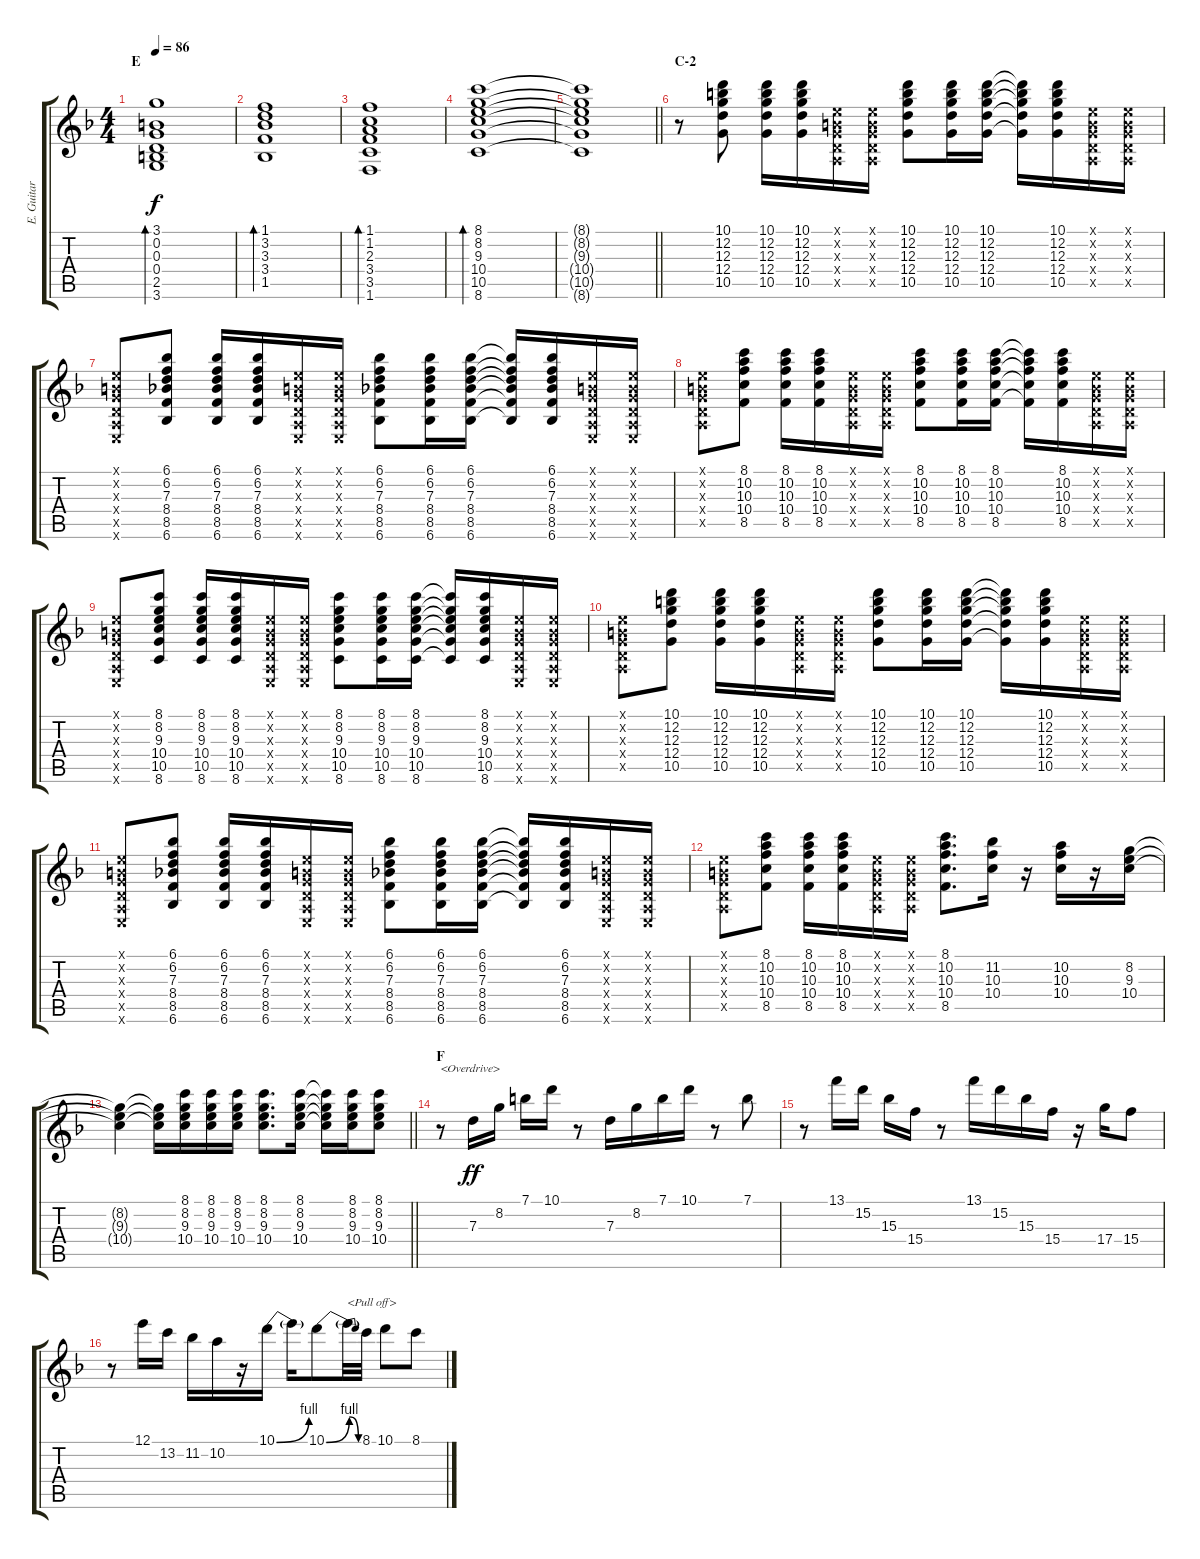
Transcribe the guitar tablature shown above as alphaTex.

\track ("E. Guitar III" "E. Guitar ") {instrument electricguitarclean}
\staff {score tabs}
\tuning (E4 B3 G3 D3 A2 E2) {hide}
\ts (4 4)
\section ("" "E")
\tempo 86
\clef g2
\ks f
(3.1 0.2 0.3 0.4 2.5 3.6).1{bd 120 dy f} |
(1.1 3.2 3.3 3.4 1.5).1{bd 120} |
(1.1 1.2 2.3 3.4 3.5 1.6).1{bd 120} |
(8.1 8.2 9.3 10.4 10.5 8.6).1{bd 120} |
\barLineRight lightlight
(8.1{t} 8.2{t} 9.3{t} 10.4{t} 10.5{t} 8.6{t}).1 |
\section ("" "C-2")
r.8 (10.1 12.2 12.3 12.4 10.5).8 (10.1 12.2 12.3 12.4 10.5).16 (10.1 12.2 12.3 12.4 10.5).16 (0.1{x} 0.2{x} 0.3{x} 0.4{x} 0.5{x}).16 (0.1{x} 0.2{x} 0.3{x} 0.4{x} 0.5{x}).16 (10.1 12.2 12.3 12.4 10.5).8 (10.1 12.2 12.3 12.4 10.5).16 (10.1 12.2 12.3 12.4 10.5).16 (10.1{t} 12.2{t} 12.3{t} 12.4{t} 10.5{t}).16 (10.1 12.2 12.3 12.4 10.5).16 (0.1{x} 0.2{x} 0.3{x} 0.4{x} 0.5{x}).16 (0.1{x} 0.2{x} 0.3{x} 0.4{x} 0.5{x}).16 |
(0.1{x} 0.2{x} 0.3{x} 0.4{x} 0.5{x} 0.6{x}).8 (6.1 6.2 7.3 8.4 8.5 6.6).8 (6.1 6.2 7.3 8.4 8.5 6.6).16 (6.1 6.2 7.3 8.4 8.5 6.6).16 (0.1{x} 0.2{x} 0.3{x} 0.4{x} 0.5{x} 0.6{x}).16 (0.1{x} 0.2{x} 0.3{x} 0.4{x} 0.5{x} 0.6{x}).16 (6.1 6.2 7.3 8.4 8.5 6.6).8 (6.1 6.2 7.3 8.4 8.5 6.6).16 (6.1 6.2 7.3 8.4 8.5 6.6).16 (6.1{t} 6.2{t} 7.3{t} 8.4{t} 8.5{t} 6.6{t}).16 (6.1 6.2 7.3 8.4 8.5 6.6).16 (0.1{x} 0.2{x} 0.3{x} 0.4{x} 0.5{x} 0.6{x}).16 (0.1{x} 0.2{x} 0.3{x} 0.4{x} 0.5{x} 0.6{x}).16 |
(0.1{x} 0.2{x} 0.3{x} 0.4{x} 0.5{x}).8 (8.1 10.2 10.3 10.4 8.5).8 (8.1 10.2 10.3 10.4 8.5).16 (8.1 10.2 10.3 10.4 8.5).16 (0.1{x} 0.2{x} 0.3{x} 0.4{x} 0.5{x}).16 (0.1{x} 0.2{x} 0.3{x} 0.4{x} 0.5{x}).16 (8.1 10.2 10.3 10.4 8.5).8 (8.1 10.2 10.3 10.4 8.5).16 (8.1 10.2 10.3 10.4 8.5).16 (8.1{t} 10.2{t} 10.3{t} 10.4{t} 8.5{t}).16 (8.1 10.2 10.3 10.4 8.5).16 (0.1{x} 0.2{x} 0.3{x} 0.4{x} 0.5{x}).16 (0.1{x} 0.2{x} 0.3{x} 0.4{x} 0.5{x}).16 |
(0.1{x} 0.2{x} 0.3{x} 0.4{x} 0.5{x} 0.6{x}).8 (8.1 8.2 9.3 10.4 10.5 8.6).8 (8.1 8.2 9.3 10.4 10.5 8.6).16 (8.1 8.2 9.3 10.4 10.5 8.6).16 (0.1{x} 0.2{x} 0.3{x} 0.4{x} 0.5{x} 0.6{x}).16 (0.1{x} 0.2{x} 0.3{x} 0.4{x} 0.5{x} 0.6{x}).16 (8.1 8.2 9.3 10.4 10.5 8.6).8 (8.1 8.2 9.3 10.4 10.5 8.6).16 (8.1 8.2 9.3 10.4 10.5 8.6).16 (8.1{t} 8.2{t} 9.3{t} 10.4{t} 10.5{t} 8.6{t}).16 (8.1 8.2 9.3 10.4 10.5 8.6).16 (0.1{x} 0.2{x} 0.3{x} 0.4{x} 0.5{x} 0.6{x}).16 (0.1{x} 0.2{x} 0.3{x} 0.4{x} 0.5{x} 0.6{x}).16 |
(0.1{x} 0.2{x} 0.3{x} 0.4{x} 0.5{x}).8 (10.1 12.2 12.3 12.4 10.5).8 (10.1 12.2 12.3 12.4 10.5).16 (10.1 12.2 12.3 12.4 10.5).16 (0.1{x} 0.2{x} 0.3{x} 0.4{x} 0.5{x}).16 (0.1{x} 0.2{x} 0.3{x} 0.4{x} 0.5{x}).16 (10.1 12.2 12.3 12.4 10.5).8 (10.1 12.2 12.3 12.4 10.5).16 (10.1 12.2 12.3 12.4 10.5).16 (10.1{t} 12.2{t} 12.3{t} 12.4{t} 10.5{t}).16 (10.1 12.2 12.3 12.4 10.5).16 (0.1{x} 0.2{x} 0.3{x} 0.4{x} 0.5{x}).16 (0.1{x} 0.2{x} 0.3{x} 0.4{x} 0.5{x}).16 |
(0.1{x} 0.2{x} 0.3{x} 0.4{x} 0.5{x} 0.6{x}).8 (6.1 6.2 7.3 8.4 8.5 6.6).8 (6.1 6.2 7.3 8.4 8.5 6.6).16 (6.1 6.2 7.3 8.4 8.5 6.6).16 (0.1{x} 0.2{x} 0.3{x} 0.4{x} 0.5{x} 0.6{x}).16 (0.1{x} 0.2{x} 0.3{x} 0.4{x} 0.5{x} 0.6{x}).16 (6.1 6.2 7.3 8.4 8.5 6.6).8 (6.1 6.2 7.3 8.4 8.5 6.6).16 (6.1 6.2 7.3 8.4 8.5 6.6).16 (6.1{t} 6.2{t} 7.3{t} 8.4{t} 8.5{t} 6.6{t}).16 (6.1 6.2 7.3 8.4 8.5 6.6).16 (0.1{x} 0.2{x} 0.3{x} 0.4{x} 0.5{x} 0.6{x}).16 (0.1{x} 0.2{x} 0.3{x} 0.4{x} 0.5{x} 0.6{x}).16 |
(0.1{x} 0.2{x} 0.3{x} 0.4{x} 0.5{x}).8 (8.1 10.2 10.3 10.4 8.5).8 (8.1 10.2 10.3 10.4 8.5).16 (8.1 10.2 10.3 10.4 8.5).16 (0.1{x} 0.2{x} 0.3{x} 0.4{x} 0.5{x}).16 (0.1{x} 0.2{x} 0.3{x} 0.4{x} 0.5{x}).16 (8.1 10.2 10.3 10.4 8.5).8{d} (11.2 10.3 10.4).16 r.16 (10.2 10.3 10.4).16 r.16 (8.2 9.3 10.4).16 |
\barLineRight lightlight
(8.2{t} 9.3{t} 10.4{t}).4 (8.2{t} 9.3{t} 10.4{t}).16 (8.1 8.2 9.3 10.4).16 (8.1 8.2 9.3 10.4).16 (8.1 8.2 9.3 10.4).16 (8.1 8.2 9.3 10.4).8{d} (8.1 8.2 9.3 10.4).16 (8.1{t} 8.2{t} 9.3{t} 10.4{t}).16 (8.1 8.2 9.3 10.4).16 (8.1 8.2 9.3 10.4).8 |
\section ("" "F")
r.8{txt "<Overdrive>" instrument overdrivenguitar} 7.3.16{dy ff} 8.2.16 7.1.16 10.1.16 r.8 7.3.16 8.2.16 7.1.16 10.1.16 r.8 7.1.8 |
r.8 13.1.16 15.2.16 15.3.16 15.4.16 r.8 13.1.16 15.2.16 15.3.16 15.4.16 r.16 17.4.16 15.4.8 |
r.8 12.1.16 13.2.16 11.2.16 10.2.16 r.16 10.1{be (bend 0 0 60 4)}.16 10.1{t}.16 10.1{be (bend 0 0 60 4)}.8 10.1{be (release 0 4 60 0) t}.32{txt "<Pull off>"} 8.1.32 10.1.8 8.1.8
